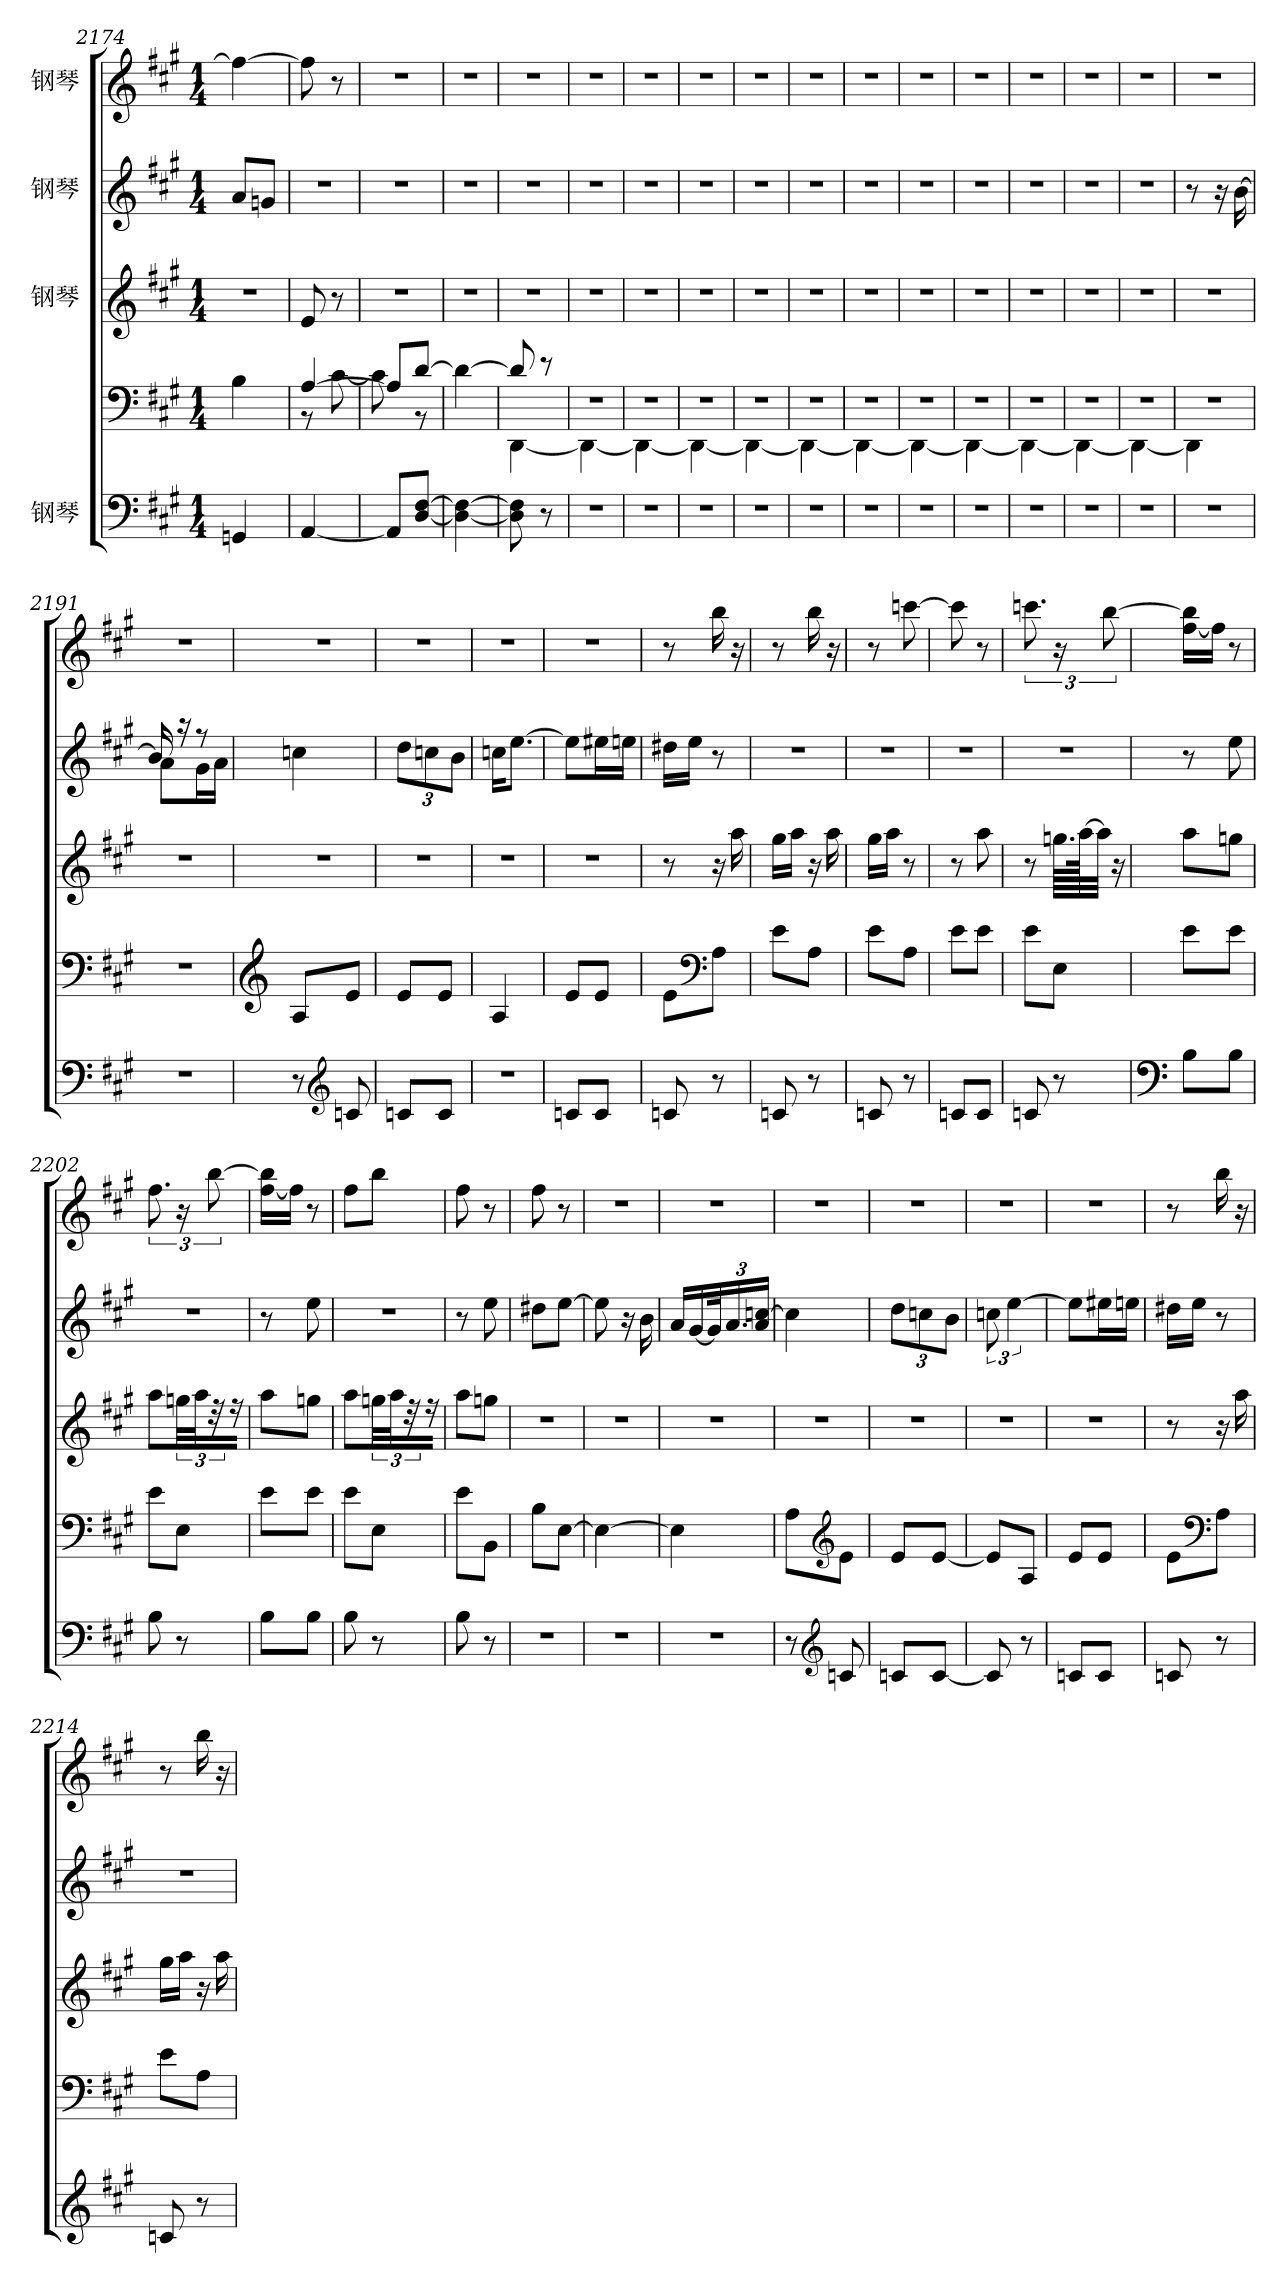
**kern	**kern	**kern	**kern	**kern
*part4	*part4	*part3	*part2	*part1
*staff5	*staff4	*staff3	*staff2	*staff1
*I"钢琴	*	*I"钢琴	*I"钢琴	*I"钢琴
*clefF4	*clefF4	*clefG2	*clefG2	*clefG2
*k[f#c#g#]	*k[f#c#g#]	*k[f#c#g#]	*k[f#c#g#]	*k[f#c#g#]
*M1/4	*M1/4	*M1/4	*M1/4	*M1/4
=2174	=2174	=2174	=2174	=2174
4GGn/	4B\	4r	8a/L	4ff#\_
.	.	.	8gn/J	.
=2175	=2175	=2175	=2175	=2175
*	*^	*	*	*
[4AA/	[4A/	8r	8e/	4r	8ff#\]
.	.	[8c#\	8r	.	8r
=2176	=2176	=2176	=2176	=2176	=2176
8AA/L]	8A/L]	8c#\]	4r	4r	4r
[8D/ [8F#/J	[8d/J	8r	.	.	.
*	*v	*v	*	*	*
=2177	=2177	=2177	=2177	=2177
4D\_ 4F#\_	4d\_	4r	4r	4r
=2178	=2178	=2178	=2178	=2178
*	*^	*	*	*
8D\] 8F#\]	8d/]	[4DD\	4r	4r	4r
8r	8r	.	.	.	.
=2179	=2179	=2179	=2179	=2179	=2179
4r	4r	4DD\_	4r	4r	4r
=2180	=2180	=2180	=2180	=2180	=2180
4r	4r	4DD\_	4r	4r	4r
=2181	=2181	=2181	=2181	=2181	=2181
4r	4r	4DD\_	4r	4r	4r
!!LO:LB:g=z
=2182	=2182	=2182	=2182	=2182	=2182
4r	4r	4DD\_	4r	4r	4r
=2183	=2183	=2183	=2183	=2183	=2183
4r	4r	4DD\_	4r	4r	4r
=2184	=2184	=2184	=2184	=2184	=2184
4r	4r	4DD\_	4r	4r	4r
=2185	=2185	=2185	=2185	=2185	=2185
4r	4r	4DD\_	4r	4r	4r
=2186	=2186	=2186	=2186	=2186	=2186
4r	4r	4DD\_	4r	4r	4r
=2187	=2187	=2187	=2187	=2187	=2187
4r	4r	4DD\_	4r	4r	4r
=2188	=2188	=2188	=2188	=2188	=2188
4r	4r	4DD\_	4r	4r	4r
=2189	=2189	=2189	=2189	=2189	=2189
4r	4r	4DD\_	4r	4r	4r
=2190	=2190	=2190	=2190	=2190	=2190
4r	4r	4DD\]	4r	8r	4r
.	.	.	.	16r	.
.	.	.	.	[16b\	.
*	*v	*v	*	*	*
=2191	=2191	=2191	=2191	=2191
*	*	*	*^	*
4r	4r	4r	16b/]	8a\L	4r
.	.	.	16r	.	.
.	.	.	8r	16g#\L	.
.	.	.	.	16a\JJ	.
*	*	*	*v	*v	*
=2192	=2192	=2192	=2192	=2192
*	*clefG2	*	*	*
8r	8A/L	4r	4ccn\	4r
*clefG2	*	*	*	*
8cn/	8e/J	.	.	.
!!LO:PB:g=z
=2193	=2193	=2193	=2193	=2193
*	*	*	*Xbrackettup	*
8cn/L	8e/L	4r	12dd\L	4r
.	.	.	12ccn\	.
8c/J	8e/J	.	.	.
.	.	.	12b\J	.
=2194	=2194	=2194	=2194	=2194
4r	4A/	4r	16ccn\KL	4r
.	.	.	[8.ee\J	.
=2195	=2195	=2195	=2195	=2195
8cn/L	8e/L	4r	8ee\L]	4r
8c/J	8e/J	.	16ee#X\L	.
.	.	.	16een\JJ	.
=2196	=2196	=2196	=2196	=2196
8cn/	8e\L	8r	16dd#X\LL	8r
.	.	.	16ee\JJ	.
*	*clefF4	*	*	*
8r	8A\J	16r	8r	16bb\
.	.	16aa\	.	16r
=2197	=2197	=2197	=2197	=2197
8cn/	8e\L	16gg#\LL	4r	8r
.	.	16aa\JJ	.	.
8r	8A\J	16r	.	16bb\
.	.	16aa\	.	16r
=2198	=2198	=2198	=2198	=2198
8cn/	8e\L	16gg#\LL	4r	8r
.	.	16aa\JJ	.	.
8r	8A\J	8r	.	[8cccn\
=2199	=2199	=2199	=2199	=2199
8cn/L	8e\L	8r	4r	8ccc\]
8c/J	8e\J	8aa\	.	8r
=2200	=2200	=2200	=2200	=2200
8cn/	8e\L	8r	4r	12.cccn\
8r	8E\J	64.ggn\LLLL	.	24r
.	.	[128aa\JK	.	.
.	.	32aa\JJJ]	.	.
.	.	.	.	[12bb\
.	.	16r	.	.
!!LO:LB:g=z
=2201	=2201	=2201	=2201	=2201
*clefF4	*	*	*	*
8B\L	8e\L	8aa\L	8r	[16ff#\ 16bb\]LL
.	.	.	.	16ff#\JJ]
8B\J	8e\J	8ggn\J	8ee\	8r
=2202	=2202	=2202	=2202	=2202
8B\	8e\L	8aa\L	4r	12.ff#\
8r	8E\J	48ggn\LL	.	24r
.	.	48aa\JJJ	.	.
.	.	48r	.	[12bb\
.	.	16r	.	.
=2203	=2203	=2203	=2203	=2203
8B\L	8e\L	8aa\L	8r	[16ff#\ 16bb\]LL
.	.	.	.	16ff#\JJ]
8B\J	8e\J	8ggn\J	8ee\	8r
=2204	=2204	=2204	=2204	=2204
8B\	8e\L	8aa\L	4r	8ff#\L
8r	8E\J	48ggn\LL	.	8bb\J
.	.	48aa\JJJ	.	.
.	.	48r	.	.
.	.	16r	.	.
=2205	=2205	=2205	=2205	=2205
8B\	8e\L	8aa\L	8r	8ff#\
8r	8BB\J	8ggn\J	8ee\	8r
=2206	=2206	=2206	=2206	=2206
4r	8B\L	4r	8dd#X\L	8ff#\
.	[8E\J	.	[8ee\J	8r
=2207	=2207	=2207	=2207	=2207
4r	4E\_	4r	8ee\]	4r
.	.	.	16r	.
.	.	.	16b\	.
=2208	=2208	=2208	=2208	=2208
4r	4E\]	4r	16a/LL	4r
.	.	.	[16g#/	.
.	.	.	48g#/K]	.
.	.	.	24.a/	.
.	.	.	24a/ [24ccn/JJ	.
!!LO:PB:g=z
=2209	=2209	=2209	=2209	=2209
8r	8A\L	4r	4cc\]	4r
*clefG2	*clefG2	*	*	*
8cn/	8e\J	.	.	.
=2210	=2210	=2210	=2210	=2210
8cn/L	8e/L	4r	12dd\L	4r
.	.	.	12ccn\	.
[8c/J	[8e/J	.	.	.
.	.	.	12b\J	.
=2211	=2211	=2211	=2211	=2211
*	*	*	*brackettup	*
8c/]	8e/L]	4r	12ccn\	4r
.	.	.	[6ee\	.
8r	8A/J	.	.	.
=2212	=2212	=2212	=2212	=2212
8cn/L	8e/L	4r	8ee\L]	4r
8c/J	8e/J	.	16ee#X\L	.
.	.	.	16een\JJ	.
=2213	=2213	=2213	=2213	=2213
8cn/	8e\L	8r	16dd#X\LL	8r
.	.	.	16ee\JJ	.
*	*clefF4	*	*	*
8r	8A\J	16r	8r	16bb\
.	.	16aa\	.	16r
=2214	=2214	=2214	=2214	=2214
8cn/	8e\L	16gg#\LL	4r	8r
.	.	16aa\JJ	.	.
8r	8A\J	16r	.	16bb\
.	.	16aa\	.	16r
=	=	=	=	=
*-	*-	*-	*-	*-
